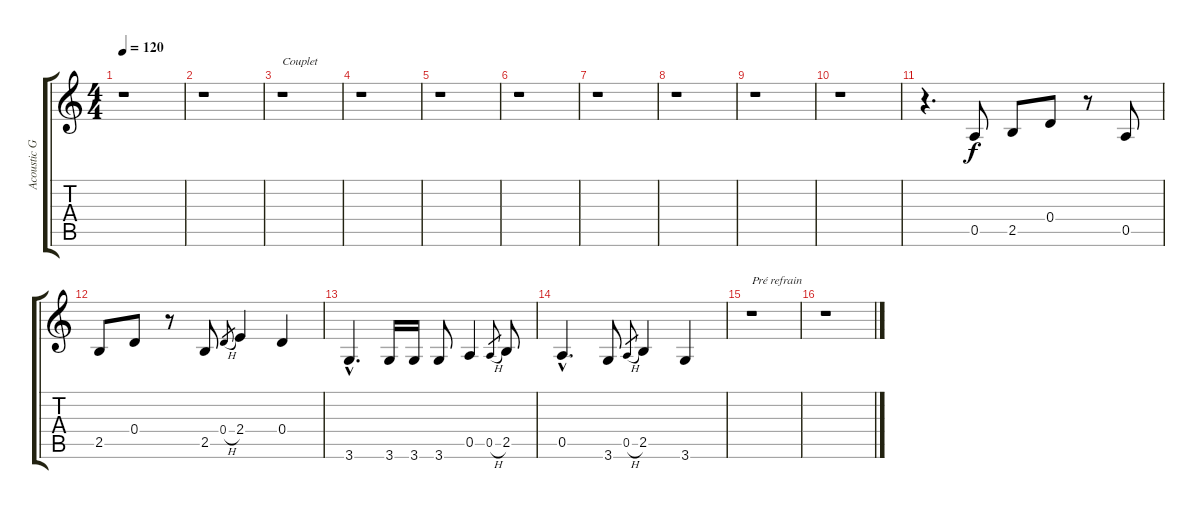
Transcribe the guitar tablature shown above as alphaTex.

\track ("Acoustic Guitare" "Acoustic G") {instrument acousticguitarsteel}
\staff {score tabs}
\tuning (E4 B3 G3 D3 A2 E2) {hide}
\ts (4 4)
\tempo 120
\clef g2
\ks c
r.1{dy f} |
r.1 |
r.1{txt "Couplet"} |
r.1 |
r.1 |
r.1 |
r.1 |
r.1 |
r.1 |
r.1 |
r.4{d volume 10} 0.5.8 2.5.8 0.4.8 r.8 0.5.8 |
2.5.8 0.4.8 r.8 2.5.8 0.4{h}.8{gr} 2.4.4 0.4.4 |
3.6{hac}.4{d} 3.6.16 3.6.16 3.6.8 0.5.4 0.5{h}.8{gr} 2.5.8 |
0.5{hac}.4{d} 3.6.8 0.5{h}.8{gr} 2.5.4 3.6.4 |
r.1{txt "Pré refrain"} |
r.1
